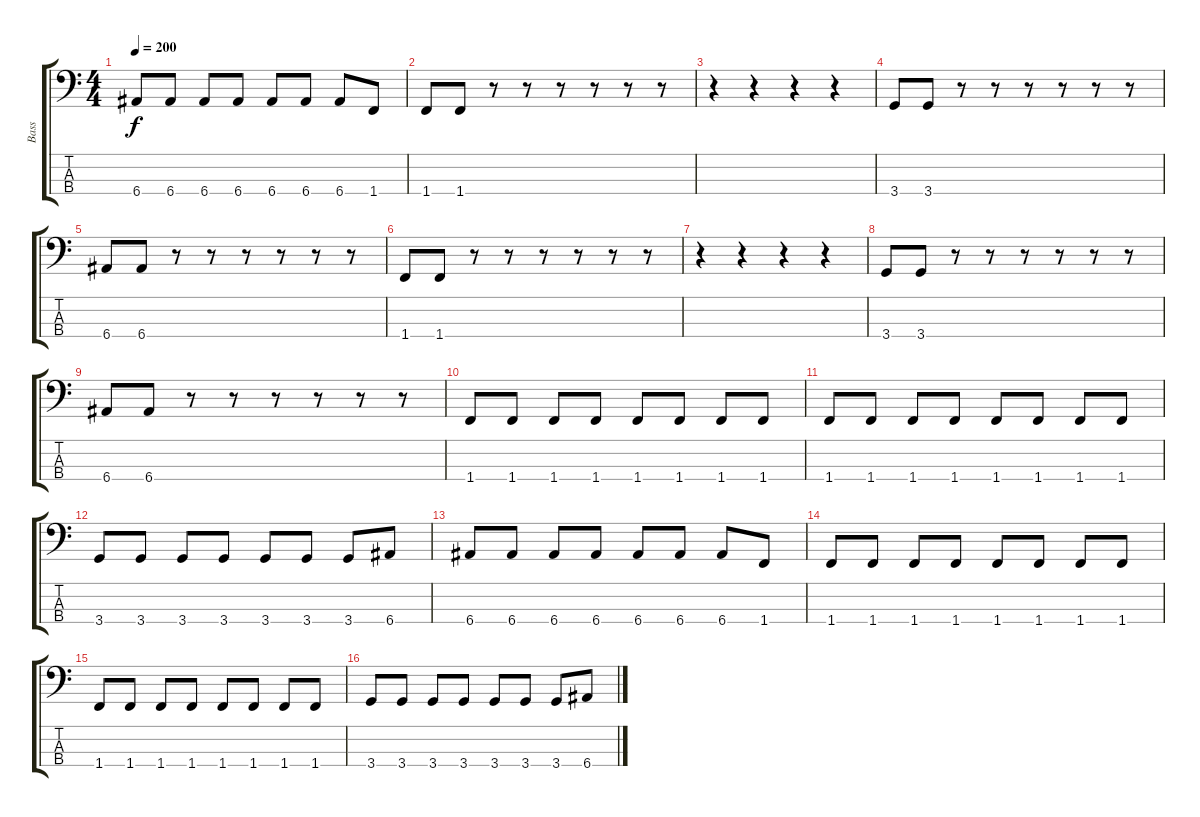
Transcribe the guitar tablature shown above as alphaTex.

\track ("Bass" "Bass") {instrument electricbasspick}
\staff {score tabs}
\tuning (G2 D2 A1 E1) {hide}
\ts (4 4)
\tempo 200
\clef f4
\ks c
6.4.8{dy f} 6.4.8 6.4.8 6.4.8 6.4.8 6.4.8 6.4.8 1.4.8 |
1.4.8 1.4.8 r.8 r.8 r.8 r.8 r.8 r.8 |
r.4 r.4 r.4 r.4 |
3.4.8 3.4.8 r.8 r.8 r.8 r.8 r.8 r.8 |
6.4.8 6.4.8 r.8 r.8 r.8 r.8 r.8 r.8 |
1.4.8 1.4.8 r.8 r.8 r.8 r.8 r.8 r.8 |
r.4 r.4 r.4 r.4 |
3.4.8 3.4.8 r.8 r.8 r.8 r.8 r.8 r.8 |
6.4.8 6.4.8 r.8 r.8 r.8 r.8 r.8 r.8 |
1.4.8 1.4.8 1.4.8 1.4.8 1.4.8 1.4.8 1.4.8 1.4.8 |
1.4.8 1.4.8 1.4.8 1.4.8 1.4.8 1.4.8 1.4.8 1.4.8 |
3.4.8 3.4.8 3.4.8 3.4.8 3.4.8 3.4.8 3.4.8 6.4.8 |
6.4.8 6.4.8 6.4.8 6.4.8 6.4.8 6.4.8 6.4.8 1.4.8 |
1.4.8 1.4.8 1.4.8 1.4.8 1.4.8 1.4.8 1.4.8 1.4.8 |
1.4.8 1.4.8 1.4.8 1.4.8 1.4.8 1.4.8 1.4.8 1.4.8 |
3.4.8 3.4.8 3.4.8 3.4.8 3.4.8 3.4.8 3.4.8 6.4.8
